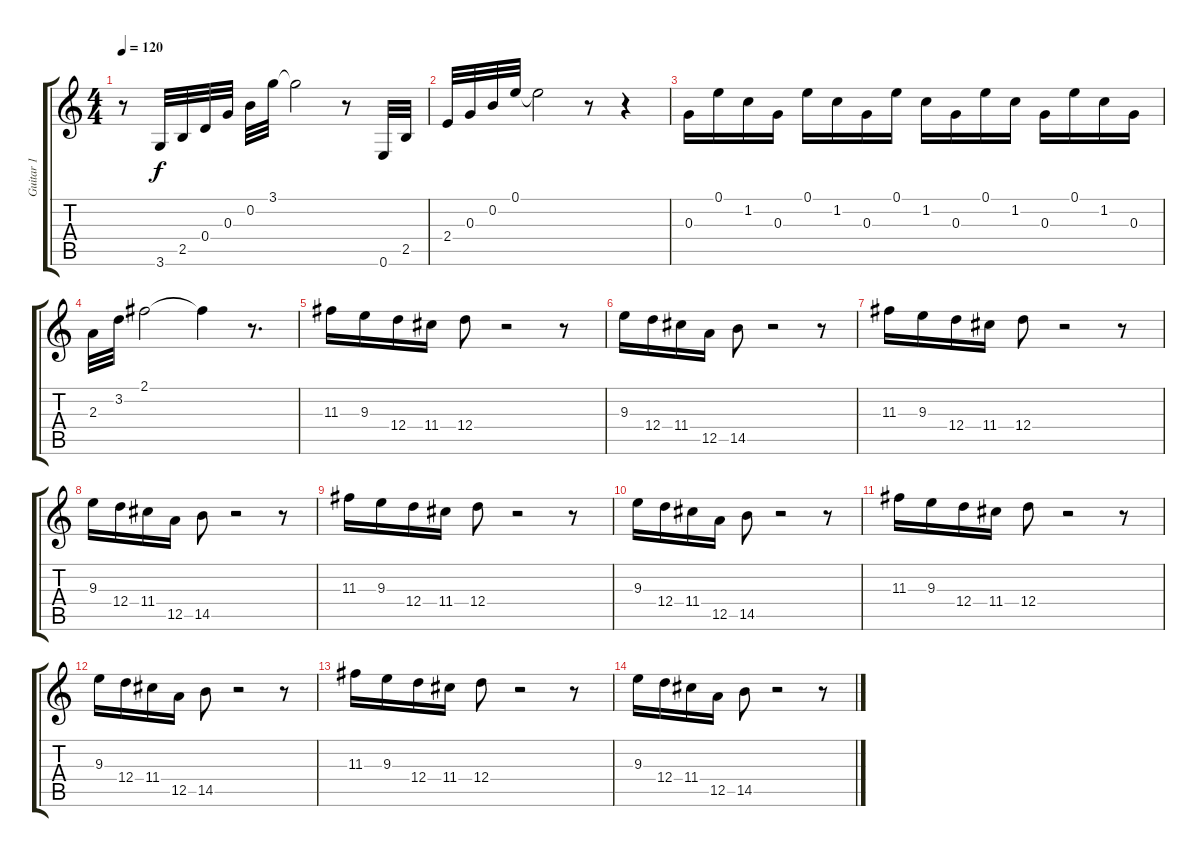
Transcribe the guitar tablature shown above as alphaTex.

\track ("Guitar 1" "Guitar 1") {instrument acousticguitarsteel}
\staff {score tabs}
\tuning (E4 B3 G3 D3 A2 E2) {hide}
\ts (4 4)
\tempo 120
\clef g2
\ks c
r.8{dy f instrument acousticguitarsteel} 3.6.32 2.5.32 0.4.32 0.3.32 0.2.32 3.1.32 3.1{t}.2 r.8 0.6.32 2.5.32 |
2.4.32 0.3.32 0.2.32 0.1.32 0.1{t}.2 r.8 r.4 |
0.3.16 0.1.16 1.2.16 0.3.16 0.1.16 1.2.16 0.3.16 0.1.16 1.2.16 0.3.16 0.1.16 1.2.16 0.3.16 0.1.16 1.2.16 0.3.16 |
2.3.32 3.2.32 2.1.2 2.1{t}.4 r.8{d} |
11.3.16 9.3.16 12.4.16 11.4.16 12.4.8 r.2 r.8 |
9.3.16 12.4.16 11.4.16 12.5.16 14.5.8 r.2 r.8 |
11.3.16 9.3.16 12.4.16 11.4.16 12.4.8 r.2 r.8 |
9.3.16 12.4.16 11.4.16 12.5.16 14.5.8 r.2 r.8 |
11.3.16 9.3.16 12.4.16 11.4.16 12.4.8 r.2 r.8 |
9.3.16 12.4.16 11.4.16 12.5.16 14.5.8 r.2 r.8 |
11.3.16 9.3.16 12.4.16 11.4.16 12.4.8 r.2 r.8 |
9.3.16 12.4.16 11.4.16 12.5.16 14.5.8 r.2 r.8 |
11.3.16 9.3.16 12.4.16 11.4.16 12.4.8 r.2 r.8 |
9.3.16 12.4.16 11.4.16 12.5.16 14.5.8 r.2 r.8
